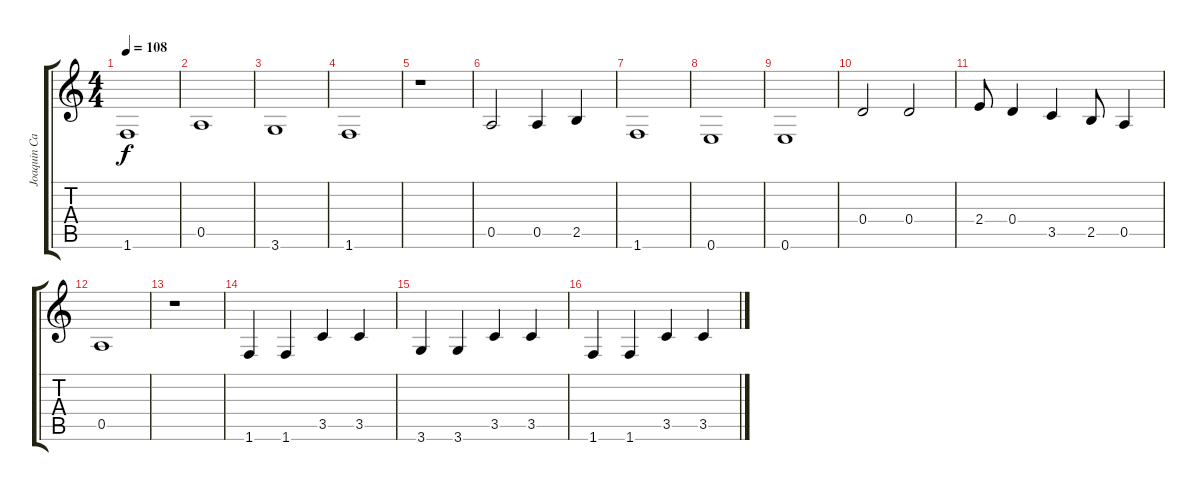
\track ("Joaquin Cardiel" "Joaquin Ca") {instrument electricbassfinger}
\staff {score tabs}
\tuning (E4 B3 G3 D3 A2 E2) {hide}
\ts (4 4)
\tempo 108
\clef g2
\ks c
1.6.1{dy f} |
0.5.1 |
3.6.1 |
1.6.1 |
r.1 |
0.5.2 0.5.4 2.5.4 |
1.6.1 |
0.6.1 |
0.6.1 |
0.4.2 0.4.2 |
2.4.8 0.4.4 3.5.4 2.5.8 0.5.4 |
0.5.1 |
r.1 |
1.6.4 1.6.4 3.5.4 3.5.4 |
3.6.4 3.6.4 3.5.4 3.5.4 |
1.6.4 1.6.4 3.5.4 3.5.4
